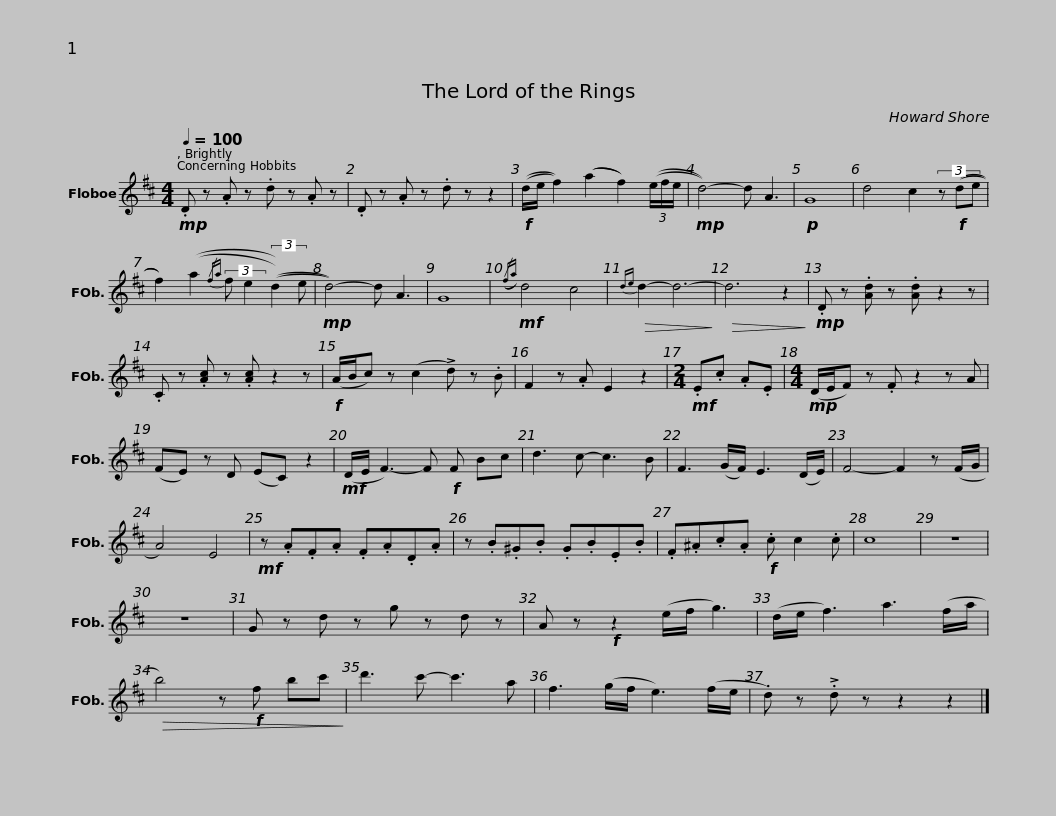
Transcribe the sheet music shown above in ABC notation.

X:1
L:1/8
Q:1/4=100
M:4/4
I:linebreak $
K:D
V:1 treble
V:1
!mp! .D z .A z .d z .A z | .D z .A z .d z z2 |!f! ((d/e/ f2)) ((a2 f2)) (3((e/f/e/ |!mp! d4-)) d A3 |$!p! G8 | %5
 d4 c2 (3z!f! ((de | f2)) ((a2{/fa} (3:2:2f e2 (3:2:2((d2)) e |!mp! d4-)) d A3 | G8 |!mf!(({/fa))} d4 c4 | %10
!>(!{de} d2- d6-!>)! |$!>(! d6 z2!>)! |!mp! .D z .[Ad] z .[Ad] z2 z | .C z .[Ac] z .[Ac] z2 z |!f! (A/B/c) z (c2 !>!d) z .B |$ %15
 F2 z .A E2 z2 |[M:2/4]!mf! .E.c .A.E |[M:4/4]!mp! (D/E/F) z .F z2 z A | (FE) z D (EC) z2 |$!mf! (D/E/ F3-) F!f! F Bc | %20
 d3 c- c3 B | F3 (G/F/) E3 (D/E/) | F4- F2 z (F/G/ | A4) E4 |$!mf! z .A.F.A .F.A.D.A | %25
 z .B.^G.B .G.B.E.B | .F.^A.c.A!f! .c c2 .c | c8 | z8 |$ z8 | %30
 G z d z g z d z | A z!f! z2 (e/f/ g3) | (d/e/ f3) a3 (f/a/ |!>(! b4) z!f! f bc'!>)! |$ d'3 c'- c'3 a | %35
 f3 (g/f/ e3) (f/e/ | .d) z !>!.d z z2 z2 |] %37
